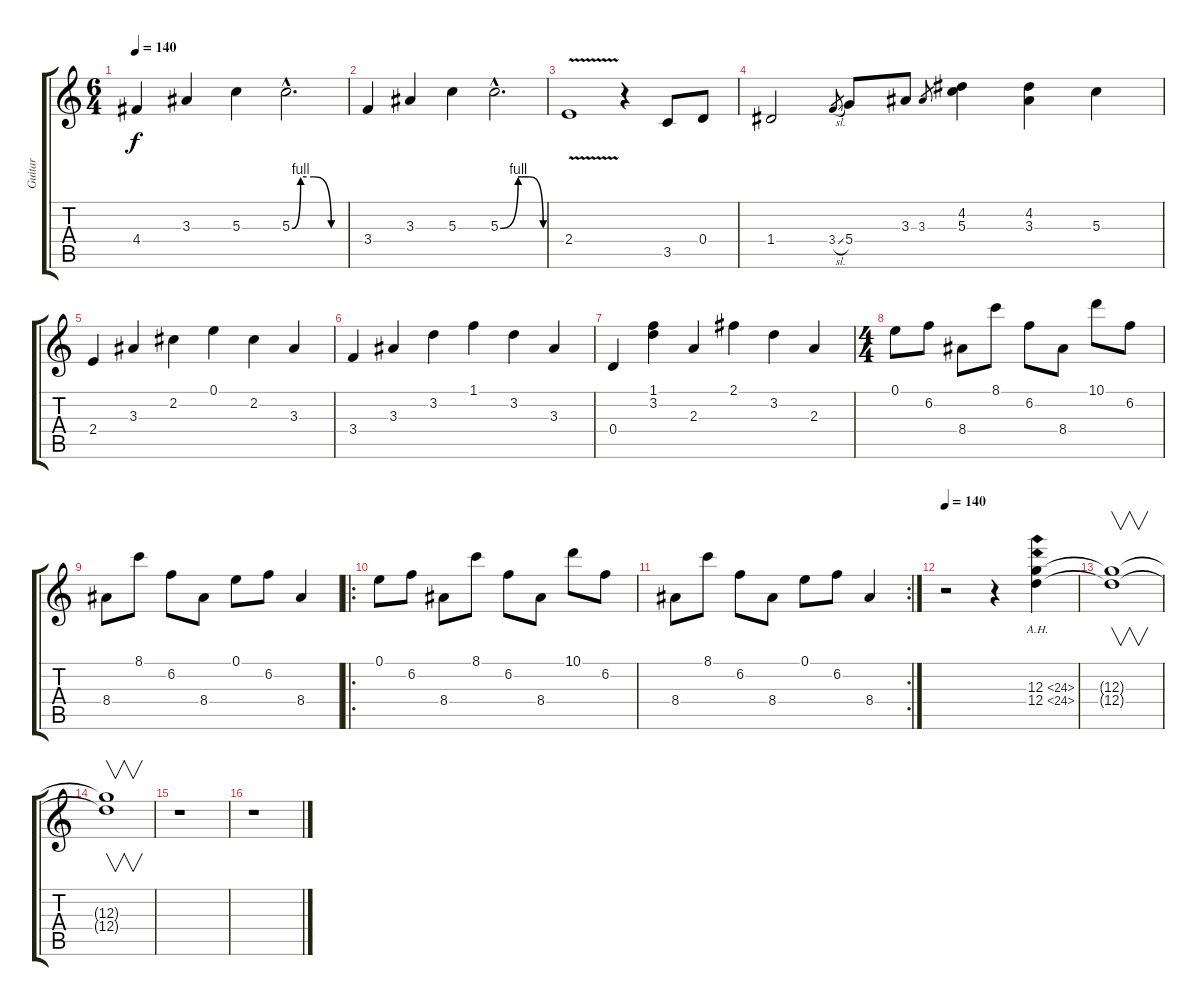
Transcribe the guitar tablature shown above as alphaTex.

\track ("Guitar" "Guitar") {instrument electricguitarclean}
\staff {score tabs}
\tuning (E4 B3 G3 D3 A2 E2) {hide}
\ts (6 4)
\tempo 140
\clef g2
\ks c
4.4.4{dy f} 3.3.4 5.3.4 5.3{be (custom 0 0 10 4 25 4 45 0 60 0) hac}.2{d} |
3.4.4 3.3.4 5.3.4 5.3{be (custom 0 0 25 4 30 4 40 4 60 0) hac}.2{d} |
2.4{v}.1 r.4 3.5.8 0.4.8 |
1.4.2 3.4{sl}.8{gr} 5.4.8 3.3.8 3.3.8{gr} (4.2 5.3).4 (4.2 3.3).4 5.3.4 |
2.4.4 3.3.4 2.2.4 0.1.4 2.2.4 3.3.4 |
3.4.4 3.3.4 3.2.4 1.1.4 3.2.4 3.3.4 |
0.4.4 (1.1 3.2).4 2.3.4 2.1.4 3.2.4 2.3.4 |
\ts (4 4)
0.1.8 6.2.8 8.4.8 8.1.8 6.2.8 8.4.8 10.1.8 6.2.8 |
8.4.8 8.1.8 6.2.8 8.4.8 0.1.8 6.2.8 8.4.4 |
\ro
0.1.8 6.2.8 8.4.8 8.1.8 6.2.8 8.4.8 10.1.8 6.2.8 |
\rc 2
8.4.8 8.1.8 6.2.8 8.4.8 0.1.8 6.2.8 8.4.4 |
\tempo 140
r.2 r.4 (12.3{ah 12} 12.4{ah 12}).4 |
(12.3{t} 12.4{t}).1{v} |
(12.3{t} 12.4{t}).1{v} |
r.1 |
r.1
